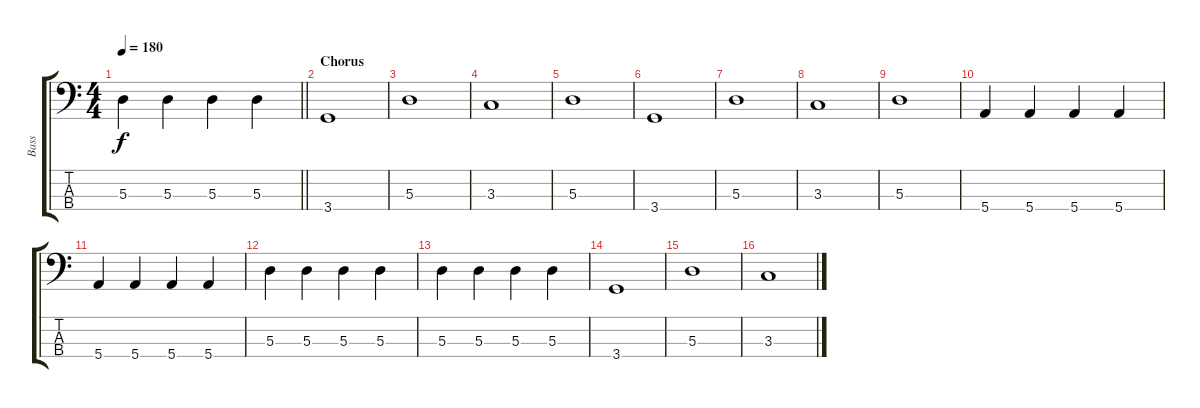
\track ("Bass" "Bass") {instrument electricbassfinger}
\staff {score tabs}
\tuning (G2 D2 A1 E1) {hide}
\ts (4 4)
\tempo 180
\clef f4
\barLineRight lightlight
\ks c
5.3.4{dy f} 5.3.4 5.3.4 5.3.4 |
\section ("" "Chorus")
3.4.1 |
5.3.1 |
3.3.1 |
5.3.1 |
3.4.1 |
5.3.1 |
3.3.1 |
5.3.1 |
5.4.4 5.4.4 5.4.4 5.4.4 |
5.4.4 5.4.4 5.4.4 5.4.4 |
5.3.4 5.3.4 5.3.4 5.3.4 |
5.3.4 5.3.4 5.3.4 5.3.4 |
3.4.1 |
5.3.1 |
3.3.1
